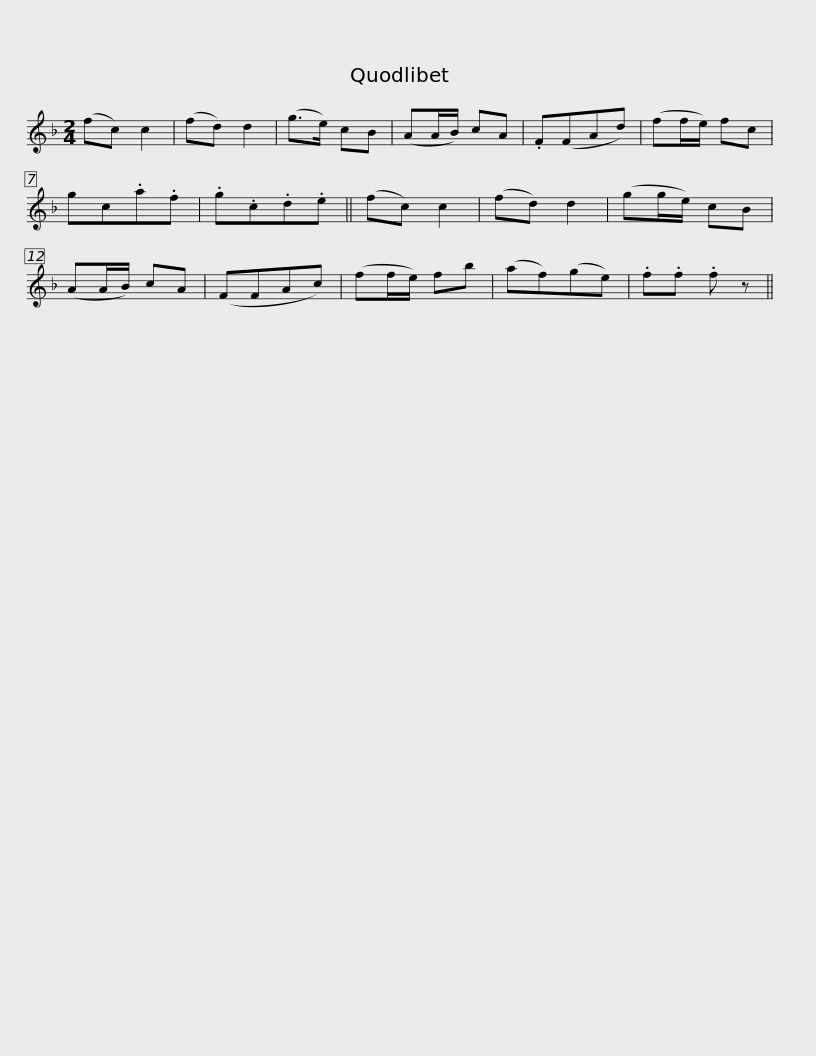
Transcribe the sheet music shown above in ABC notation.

X:1
L:1/8
M:2/4
I:linebreak $
K:F
V:1 treble
V:1
 (fc) c2 | (fd) d2 | (g>e) cB | (AA/B/) cA | .F(FAd) | %5
 (ff/e/) fc | gc.a.f | .g.c.d.e || (fc) c2 | (fd) d2 | %10
 (gg/e/) cB |$ (AA/B/) cA | (FFAc) | (ff/e/) fb | (af)(ge) | %15
 .f.f .f z || %16
